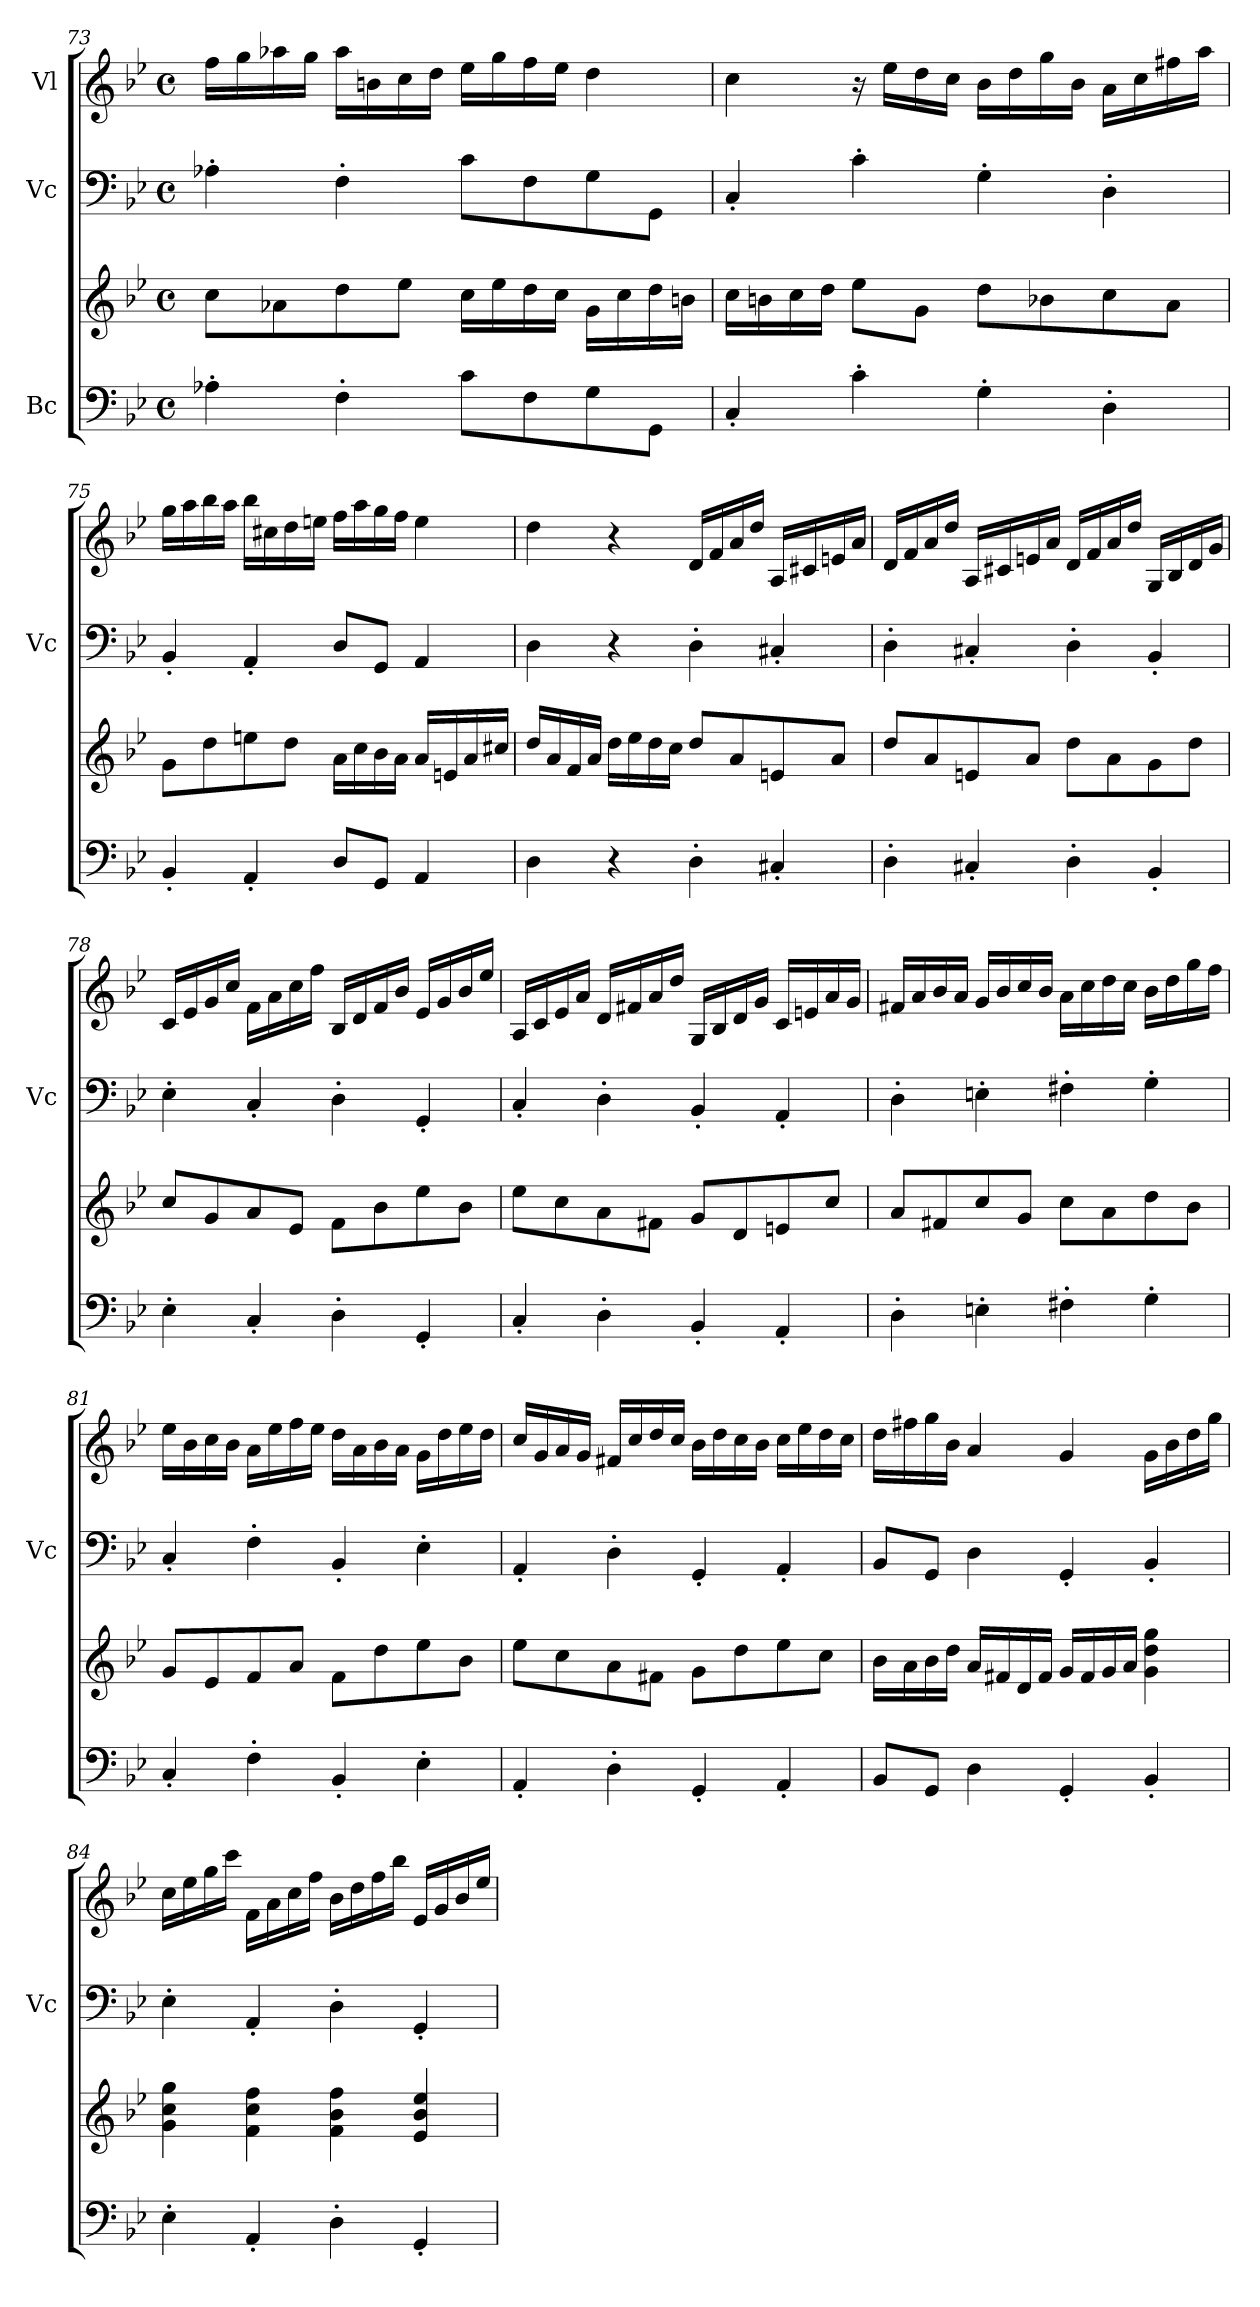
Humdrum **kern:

**kern	**kern	**kern	**kern
*part3	*part3	*part2	*part1
*staff4	*staff3	*staff2	*staff1
*I"Bc	*	*I"Vc	*I"Vl
*	*	*I'Vc	*
!!LO:PB:g=z
*clefF4	*clefG2	*clefF4	*clefG2
*k[b-e-]	*k[b-e-]	*k[b-e-]	*k[b-e-]
*M4/4	*M4/4	*M4/4	*M4/4
*met(c)	*met(c)	*met(c)	*met(c)
=73	=73	=73	=73
4A-X'\	8cc\L	4A-X'\	16ff\LL
.	.	.	16gg\
.	8a-X\	.	16aa-X\
.	.	.	16gg\JJ
4F'\	8dd\	4F'\	16aa-\LL
.	.	.	16bn\
.	8ee-\J	.	16cc\
.	.	.	16dd\JJ
8c\L	16cc\LL	8c\L	16ee-\LL
.	16ee-\	.	16gg\
8F\	16dd\	8F\	16ff\
.	16cc\JJ	.	16ee-\JJ
8G\	16g\LL	8G\	4dd\
.	16cc\	.	.
8GG\J	16dd\	8GG\J	.
.	16bn\JJ	.	.
=74	=74	=74	=74
4C'/	16cc\LL	4C'/	4cc\
.	16bn\	.	.
.	16cc\	.	.
.	16dd\JJ	.	.
4c'\	8ee-\L	4c'\	16r
.	.	.	16ee-\LL
.	8g\J	.	16dd\
.	.	.	16cc\JJ
4G'\	8dd\L	4G'\	16b-\LL
.	.	.	16dd\
.	8b-X\	.	16gg\
.	.	.	16b-\JJ
4D'\	8cc\	4D'\	16a\LL
.	.	.	16cc\
.	8a\J	.	16ff#X\
.	.	.	16aa\JJ
=75	=75	=75	=75
4BB-'/	8g\L	4BB-'/	16gg\LL
.	.	.	16aa\
.	8dd\	.	16bb-\
.	.	.	16aa\JJ
4AA'/	8een\	4AA'/	16bb-\LL
.	.	.	16cc#X\
.	8dd\J	.	16dd\
.	.	.	16een\JJ
8D/L	16a\LL	8D/L	16ff\LL
.	16cc\	.	16aa\
8GG/J	16b-\	8GG/J	16gg\
.	16a\JJ	.	16ff\JJ
4AA/	16a/LL	4AA/	4ee\
.	16en/	.	.
.	16a/	.	.
.	16cc#X/JJ	.	.
!!LO:LB:g=z
=76	=76	=76	=76
4D\	16dd/LL	4D\	4dd\
.	16a/	.	.
.	16f/	.	.
.	16a/JJ	.	.
4r	16dd\LL	4r	4r
.	16ee-\	.	.
.	16dd\	.	.
.	16cc\JJ	.	.
4D'\	8dd/L	4D'\	16d/LL
.	.	.	16f/
.	8a/	.	16a/
.	.	.	16dd/JJ
4C#X'/	8en/	4C#X'/	16A/LL
.	.	.	16c#X/
.	8a/J	.	16en/
.	.	.	16a/JJ
=77	=77	=77	=77
4D'\	8dd/L	4D'\	16d/LL
.	.	.	16f/
.	8a/	.	16a/
.	.	.	16dd/JJ
4C#X'/	8en/	4C#X'/	16A/LL
.	.	.	16c#X/
.	8a/J	.	16en/
.	.	.	16a/JJ
4D'\	8dd\L	4D'\	16d/LL
.	.	.	16f/
.	8a\	.	16a/
.	.	.	16dd/JJ
4BB-'/	8g\	4BB-'/	16G/LL
.	.	.	16B-/
.	8dd\J	.	16d/
.	.	.	16g/JJ
=78	=78	=78	=78
4E-'\	8cc/L	4E-'\	16c/LL
.	.	.	16e-/
.	8g/	.	16g/
.	.	.	16cc/JJ
4C'/	8a/	4C'/	16f\LL
.	.	.	16a\
.	8e-/J	.	16cc\
.	.	.	16ff\JJ
4D'\	8f\L	4D'\	16B-/LL
.	.	.	16d/
.	8b-\	.	16f/
.	.	.	16b-/JJ
4GG'/	8ee-\	4GG'/	16e-/LL
.	.	.	16g/
.	8b-\J	.	16b-/
.	.	.	16ee-/JJ
!!LO:LB:g=z
=79	=79	=79	=79
4C'/	8ee-\L	4C'/	16A/LL
.	.	.	16c/
.	8cc\	.	16e-/
.	.	.	16a/JJ
4D'\	8a\	4D'\	16d/LL
.	.	.	16f#X/
.	8f#X\J	.	16a/
.	.	.	16dd/JJ
4BB-'/	8g/L	4BB-'/	16G/LL
.	.	.	16B-/
.	8d/	.	16d/
.	.	.	16g/JJ
4AA'/	8en/	4AA'/	16c/LL
.	.	.	16en/
.	8cc/J	.	16a/
.	.	.	16g/JJ
=80	=80	=80	=80
4D'\	8a/L	4D'\	16f#X/LL
.	.	.	16a/
.	8f#X/	.	16b-/
.	.	.	16a/JJ
4En'\	8cc/	4En'\	16g/LL
.	.	.	16b-/
.	8g/J	.	16cc/
.	.	.	16b-/JJ
4F#X'\	8cc\L	4F#X'\	16a\LL
.	.	.	16cc\
.	8a\	.	16dd\
.	.	.	16cc\JJ
4G'\	8dd\	4G'\	16b-\LL
.	.	.	16dd\
.	8b-\J	.	16gg\
.	.	.	16ff\JJ
=81	=81	=81	=81
4C'/	8g/L	4C'/	16ee-\LL
.	.	.	16b-\
.	8e-/	.	16cc\
.	.	.	16b-\JJ
4F'\	8f/	4F'\	16a\LL
.	.	.	16ee-\
.	8a/J	.	16ff\
.	.	.	16ee-\JJ
4BB-'/	8f\L	4BB-'/	16dd\LL
.	.	.	16a\
.	8dd\	.	16b-\
.	.	.	16a\JJ
4E-'\	8ee-\	4E-'\	16g\LL
.	.	.	16dd\
.	8b-\J	.	16ee-\
.	.	.	16dd\JJ
!!LO:PB:g=z
=82	=82	=82	=82
4AA'/	8ee-\L	4AA'/	16cc/LL
.	.	.	16g/
.	8cc\	.	16a/
.	.	.	16g/JJ
4D'\	8a\	4D'\	16f#X/LL
.	.	.	16cc/
.	8f#X\J	.	16dd/
.	.	.	16cc/JJ
4GG'/	8g\L	4GG'/	16b-\LL
.	.	.	16dd\
.	8dd\	.	16cc\
.	.	.	16b-\JJ
4AA'/	8ee-\	4AA'/	16cc\LL
.	.	.	16ee-\
.	8cc\J	.	16dd\
.	.	.	16cc\JJ
=83	=83	=83	=83
8BB-/L	16b-\LL	8BB-/L	16dd\LL
.	16a\	.	16ff#X\
8GG/J	16b-\	8GG/J	16gg\
.	16dd\JJ	.	16b-\JJ
4D\	16a/LL	4D\	4a/
.	16f#X/	.	.
.	16d/	.	.
.	16f#/JJ	.	.
4GG'/	16g/LL	4GG'/	4g/
.	16f#/	.	.
.	16g/	.	.
.	16a/JJ	.	.
4BB-'/	4g\ 4dd\ 4gg\	4BB-'/	16g\LL
.	.	.	16b-\
.	.	.	16dd\
.	.	.	16gg\JJ
=84	=84	=84	=84
4E-'\	4g\ 4cc\ 4gg\	4E-'\	16cc\LL
.	.	.	16ee-\
.	.	.	16gg\
.	.	.	16ccc\JJ
4AA'/	4f\ 4cc\ 4ff\	4AA'/	16f\LL
.	.	.	16a\
.	.	.	16cc\
.	.	.	16ff\JJ
4D'\	4f\ 4b-\ 4ff\	4D'\	16b-\LL
.	.	.	16dd\
.	.	.	16ff\
.	.	.	16bb-\JJ
4GG'/	4e-/ 4b-/ 4ee-/	4GG'/	16e-/LL
.	.	.	16g/
.	.	.	16b-/
.	.	.	16ee-/JJ
=	=	=	=
*-	*-	*-	*-
